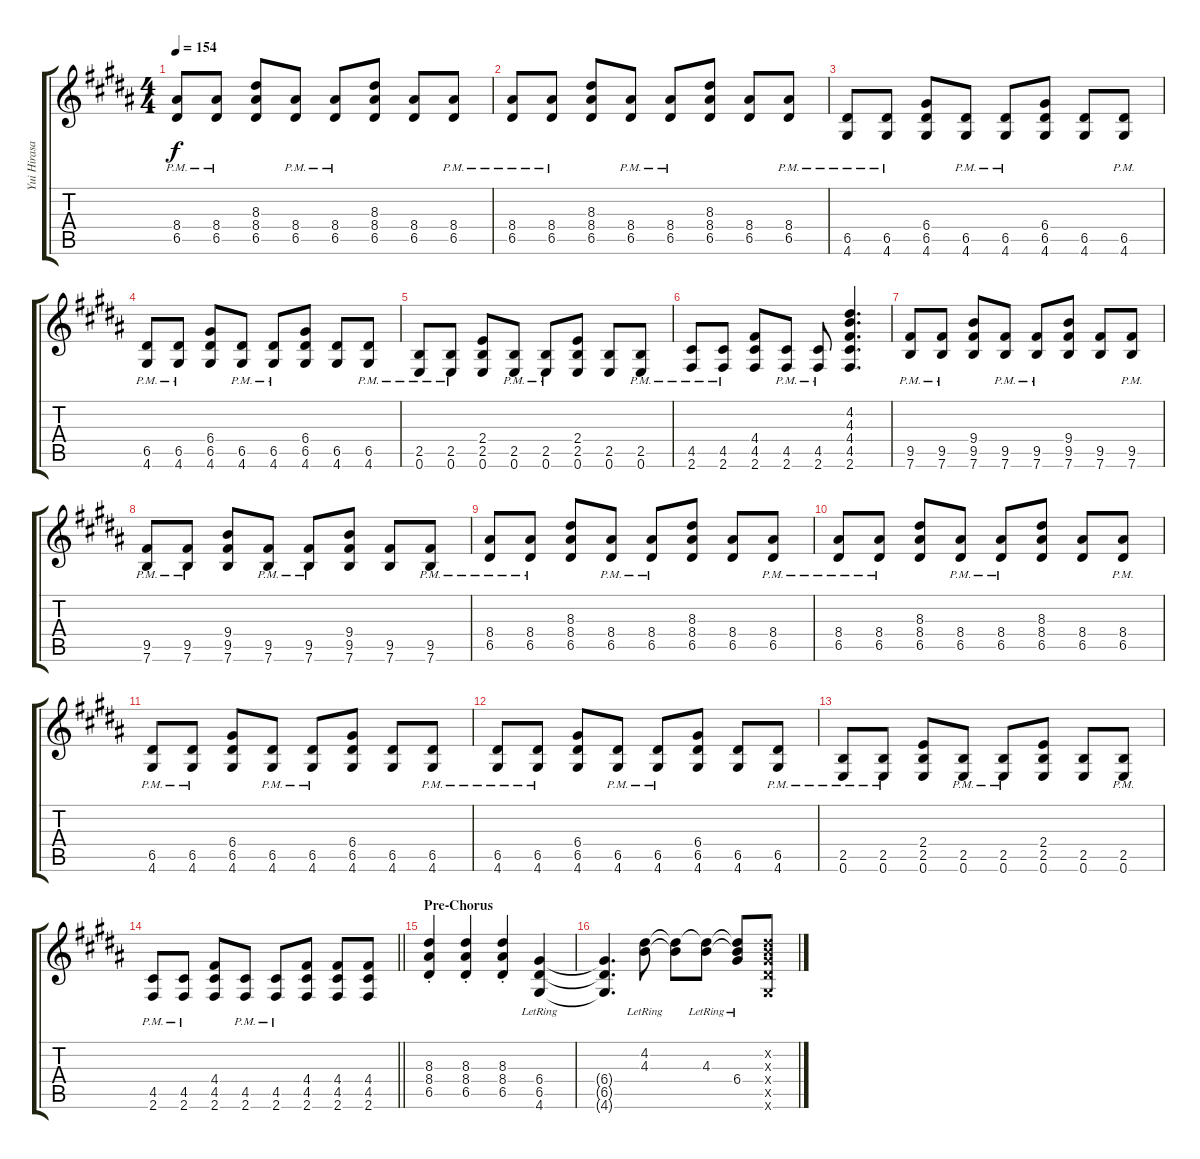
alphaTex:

\track ("Yui Hirasawa" "Yui Hirasa") {instrument distortionguitar}
\staff {score tabs}
\tuning (E4 B3 G3 D3 A2 E2) {hide}
\ts (4 4)
\tempo 154
\clef g2
\ks b
(8.4{pm} 6.5{pm}).8{dy f} (8.4{pm} 6.5{pm}).8 (8.3 8.4 6.5).8 (8.4{pm} 6.5{pm}).8 (8.4{pm} 6.5{pm}).8 (8.3 8.4 6.5).8 (8.4 6.5).8 (8.4{pm} 6.5{pm}).8 |
(8.4{pm} 6.5{pm}).8 (8.4{pm} 6.5{pm}).8 (8.3 8.4 6.5).8 (8.4{pm} 6.5{pm}).8 (8.4{pm} 6.5{pm}).8 (8.3 8.4 6.5).8 (8.4 6.5).8 (8.4{pm} 6.5{pm}).8 |
(6.5{pm} 4.6{pm}).8 (6.5{pm} 4.6{pm}).8 (6.4 6.5 4.6).8 (6.5{pm} 4.6{pm}).8 (6.5{pm} 4.6{pm}).8 (6.4 6.5 4.6).8 (6.5 4.6).8 (6.5{pm} 4.6{pm}).8 |
(6.5{pm} 4.6{pm}).8 (6.5{pm} 4.6{pm}).8 (6.4 6.5 4.6).8 (6.5{pm} 4.6{pm}).8 (6.5{pm} 4.6{pm}).8 (6.4 6.5 4.6).8 (6.5 4.6).8 (6.5{pm} 4.6{pm}).8 |
(2.5{pm} 0.6{pm}).8 (2.5{pm} 0.6{pm}).8 (2.4 2.5 0.6).8 (2.5{pm} 0.6{pm}).8 (2.5{pm} 0.6{pm}).8 (2.4 2.5 0.6).8 (2.5 0.6).8 (2.5{pm} 0.6{pm}).8 |
(4.5{pm} 2.6{pm}).8 (4.5{pm} 2.6{pm}).8 (4.4 4.5 2.6).8 (4.5{pm} 2.6{pm}).8 (4.5{pm} 2.6{pm}).8 (4.2 4.3 4.4 4.5 2.6).4{d} |
(9.5{pm} 7.6{pm}).8 (9.5{pm} 7.6{pm}).8 (9.4 9.5 7.6).8 (9.5{pm} 7.6{pm}).8 (9.5{pm} 7.6{pm}).8 (9.4 9.5 7.6).8 (9.5 7.6).8 (9.5{pm} 7.6{pm}).8 |
(9.5{pm} 7.6{pm}).8 (9.5{pm} 7.6{pm}).8 (9.4 9.5 7.6).8 (9.5{pm} 7.6{pm}).8 (9.5{pm} 7.6{pm}).8 (9.4 9.5 7.6).8 (9.5 7.6).8 (9.5{pm} 7.6{pm}).8 |
(8.4{pm} 6.5{pm}).8 (8.4{pm} 6.5{pm}).8 (8.3 8.4 6.5).8 (8.4{pm} 6.5{pm}).8 (8.4{pm} 6.5{pm}).8 (8.3 8.4 6.5).8 (8.4 6.5).8 (8.4{pm} 6.5{pm}).8 |
(8.4{pm} 6.5{pm}).8 (8.4{pm} 6.5{pm}).8 (8.3 8.4 6.5).8 (8.4{pm} 6.5{pm}).8 (8.4{pm} 6.5{pm}).8 (8.3 8.4 6.5).8 (8.4 6.5).8 (8.4{pm} 6.5{pm}).8 |
(6.5{pm} 4.6{pm}).8 (6.5{pm} 4.6{pm}).8 (6.4 6.5 4.6).8 (6.5{pm} 4.6{pm}).8 (6.5{pm} 4.6{pm}).8 (6.4 6.5 4.6).8 (6.5 4.6).8 (6.5{pm} 4.6{pm}).8 |
(6.5{pm} 4.6{pm}).8 (6.5{pm} 4.6{pm}).8 (6.4 6.5 4.6).8 (6.5{pm} 4.6{pm}).8 (6.5{pm} 4.6{pm}).8 (6.4 6.5 4.6).8 (6.5 4.6).8 (6.5{pm} 4.6{pm}).8 |
(2.5{pm} 0.6{pm}).8 (2.5{pm} 0.6{pm}).8 (2.4 2.5 0.6).8 (2.5{pm} 0.6{pm}).8 (2.5{pm} 0.6{pm}).8 (2.4 2.5 0.6).8 (2.5 0.6).8 (2.5{pm} 0.6{pm}).8 |
\barLineRight lightlight
(4.5{pm} 2.6{pm}).8 (4.5{pm} 2.6{pm}).8 (4.4 4.5 2.6).8 (4.5{pm} 2.6{pm}).8 (4.5{pm} 2.6{pm}).8 (4.4 4.5 2.6).8 (4.4 4.5 2.6).8 (4.4 4.5 2.6).8 |
\section ("" "Pre-Chorus")
(8.3{st} 8.4{st} 6.5{st}).4 (8.3{st} 8.4{st} 6.5{st}).4 (8.3{st} 8.4{st} 6.5{st}).4 (6.4{lr} 6.5{lr} 4.6{lr}).4 |
(6.4{t} 6.5{t} 4.6{t}).4{d} (4.2{lr} 4.3{lr}).8 (4.2{t} 4.3{t}).8 (4.2{t} 4.3{lr}).8 (4.2{t} 4.3{t} 6.4{lr}).8 (4.2{x} 4.3{x} 6.4{x} 6.5{x} 4.6{x}).8
